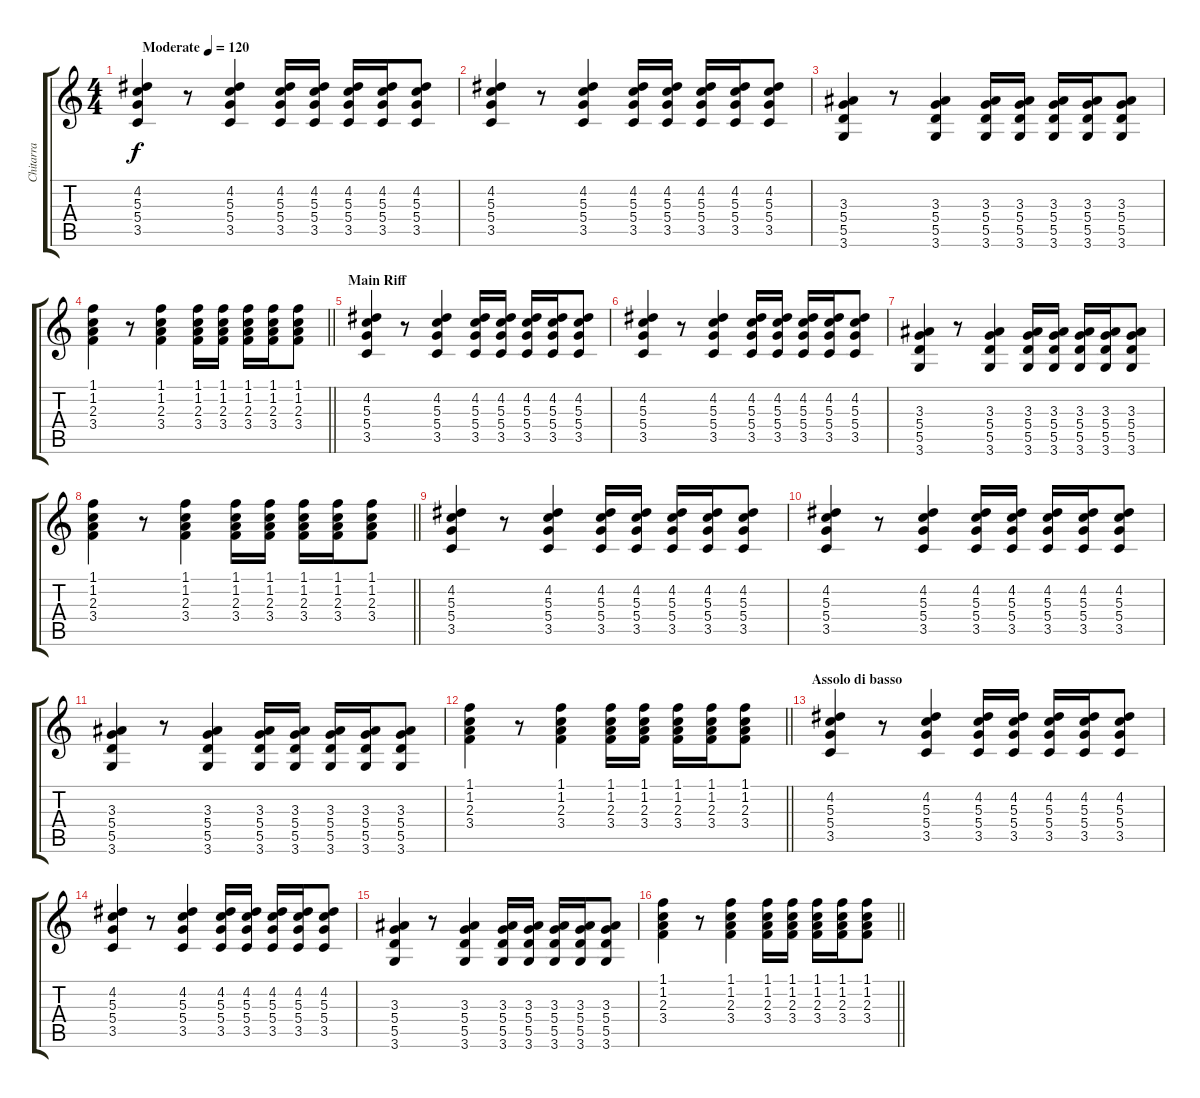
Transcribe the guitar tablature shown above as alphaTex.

\track ("Chitarra" "Chitarra") {instrument acousticguitarsteel}
\staff {score tabs}
\tuning (E4 B3 G3 D3 A2 E2) {hide}
\ts (4 4)
\tempo (120 "Moderate")
\clef g2
\ks c
(4.2 5.3 5.4 3.5).4{dy f instrument acousticguitarsteel} r.8 (4.2 5.3 5.4 3.5).4 (4.2 5.3 5.4 3.5).16 (4.2 5.3 5.4 3.5).16 (4.2 5.3 5.4 3.5).16 (4.2 5.3 5.4 3.5).16 (4.2 5.3 5.4 3.5).8 |
(4.2 5.3 5.4 3.5).4 r.8 (4.2 5.3 5.4 3.5).4 (4.2 5.3 5.4 3.5).16 (4.2 5.3 5.4 3.5).16 (4.2 5.3 5.4 3.5).16 (4.2 5.3 5.4 3.5).16 (4.2 5.3 5.4 3.5).8 |
(3.3 5.4 5.5 3.6).4 r.8 (3.3 5.4 5.5 3.6).4 (3.3 5.4 5.5 3.6).16 (3.3 5.4 5.5 3.6).16 (3.3 5.4 5.5 3.6).16 (3.3 5.4 5.5 3.6).16 (3.3 5.4 5.5 3.6).8 |
\barLineRight lightlight
(1.1 1.2 2.3 3.4).4 r.8 (1.1 1.2 2.3 3.4).4 (1.1 1.2 2.3 3.4).16 (1.1 1.2 2.3 3.4).16 (1.1 1.2 2.3 3.4).16 (1.1 1.2 2.3 3.4).16 (1.1 1.2 2.3 3.4).8 |
\section ("" "Main Riff")
(4.2 5.3 5.4 3.5).4 r.8 (4.2 5.3 5.4 3.5).4 (4.2 5.3 5.4 3.5).16 (4.2 5.3 5.4 3.5).16 (4.2 5.3 5.4 3.5).16 (4.2 5.3 5.4 3.5).16 (4.2 5.3 5.4 3.5).8 |
(4.2 5.3 5.4 3.5).4 r.8 (4.2 5.3 5.4 3.5).4 (4.2 5.3 5.4 3.5).16 (4.2 5.3 5.4 3.5).16 (4.2 5.3 5.4 3.5).16 (4.2 5.3 5.4 3.5).16 (4.2 5.3 5.4 3.5).8 |
(3.3 5.4 5.5 3.6).4 r.8 (3.3 5.4 5.5 3.6).4 (3.3 5.4 5.5 3.6).16 (3.3 5.4 5.5 3.6).16 (3.3 5.4 5.5 3.6).16 (3.3 5.4 5.5 3.6).16 (3.3 5.4 5.5 3.6).8 |
\barLineRight lightlight
(1.1 1.2 2.3 3.4).4 r.8 (1.1 1.2 2.3 3.4).4 (1.1 1.2 2.3 3.4).16 (1.1 1.2 2.3 3.4).16 (1.1 1.2 2.3 3.4).16 (1.1 1.2 2.3 3.4).16 (1.1 1.2 2.3 3.4).8 |
(4.2 5.3 5.4 3.5).4 r.8 (4.2 5.3 5.4 3.5).4 (4.2 5.3 5.4 3.5).16 (4.2 5.3 5.4 3.5).16 (4.2 5.3 5.4 3.5).16 (4.2 5.3 5.4 3.5).16 (4.2 5.3 5.4 3.5).8 |
(4.2 5.3 5.4 3.5).4 r.8 (4.2 5.3 5.4 3.5).4 (4.2 5.3 5.4 3.5).16 (4.2 5.3 5.4 3.5).16 (4.2 5.3 5.4 3.5).16 (4.2 5.3 5.4 3.5).16 (4.2 5.3 5.4 3.5).8 |
(3.3 5.4 5.5 3.6).4 r.8 (3.3 5.4 5.5 3.6).4 (3.3 5.4 5.5 3.6).16 (3.3 5.4 5.5 3.6).16 (3.3 5.4 5.5 3.6).16 (3.3 5.4 5.5 3.6).16 (3.3 5.4 5.5 3.6).8 |
\barLineRight lightlight
(1.1 1.2 2.3 3.4).4 r.8 (1.1 1.2 2.3 3.4).4 (1.1 1.2 2.3 3.4).16 (1.1 1.2 2.3 3.4).16 (1.1 1.2 2.3 3.4).16 (1.1 1.2 2.3 3.4).16 (1.1 1.2 2.3 3.4).8 |
\section ("" "Assolo di basso")
(4.2 5.3 5.4 3.5).4 r.8 (4.2 5.3 5.4 3.5).4 (4.2 5.3 5.4 3.5).16 (4.2 5.3 5.4 3.5).16 (4.2 5.3 5.4 3.5).16 (4.2 5.3 5.4 3.5).16 (4.2 5.3 5.4 3.5).8 |
(4.2 5.3 5.4 3.5).4 r.8 (4.2 5.3 5.4 3.5).4 (4.2 5.3 5.4 3.5).16 (4.2 5.3 5.4 3.5).16 (4.2 5.3 5.4 3.5).16 (4.2 5.3 5.4 3.5).16 (4.2 5.3 5.4 3.5).8 |
(3.3 5.4 5.5 3.6).4 r.8 (3.3 5.4 5.5 3.6).4 (3.3 5.4 5.5 3.6).16 (3.3 5.4 5.5 3.6).16 (3.3 5.4 5.5 3.6).16 (3.3 5.4 5.5 3.6).16 (3.3 5.4 5.5 3.6).8 |
\barLineRight lightlight
(1.1 1.2 2.3 3.4).4 r.8 (1.1 1.2 2.3 3.4).4 (1.1 1.2 2.3 3.4).16 (1.1 1.2 2.3 3.4).16 (1.1 1.2 2.3 3.4).16 (1.1 1.2 2.3 3.4).16 (1.1 1.2 2.3 3.4).8
